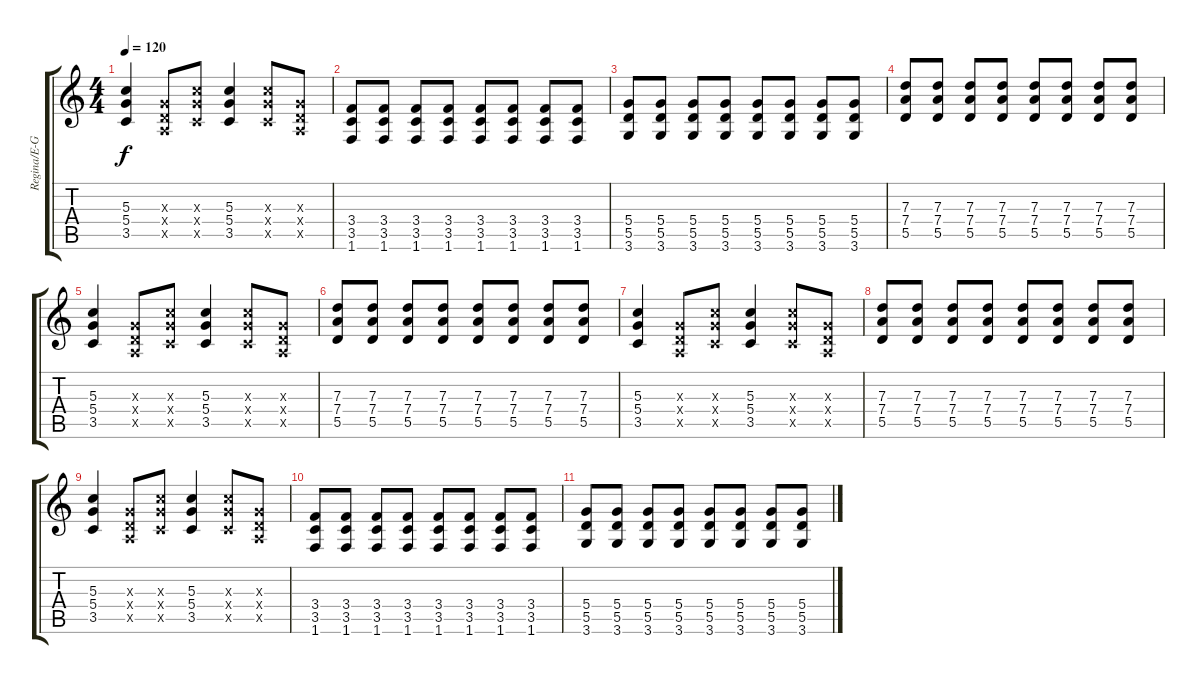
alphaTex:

\track ("Regina/E-Guitar " "Regina/E-G") {instrument distortionguitar}
\staff {score tabs}
\tuning (E4 B3 G3 D3 A2 E2) {hide}
\ts (4 4)
\tempo 120
\clef g2
\ks c
(5.3 5.4 3.5).4{dy f} (0.3{x} 0.4{x} 0.5{x}).8 (5.3{x} 5.4{x} 3.5{x}).8 (5.3 5.4 3.5).4 (5.3{x} 5.4{x} 3.5{x}).8 (0.3{x} 0.4{x} 0.5{x}).8 |
(3.4 3.5 1.6).8 (3.4 3.5 1.6).8 (3.4 3.5 1.6).8 (3.4 3.5 1.6).8 (3.4 3.5 1.6).8 (3.4 3.5 1.6).8 (3.4 3.5 1.6).8 (3.4 3.5 1.6).8 |
(5.4 5.5 3.6).8 (5.4 5.5 3.6).8 (5.4 5.5 3.6).8 (5.4 5.5 3.6).8 (5.4 5.5 3.6).8 (5.4 5.5 3.6).8 (5.4 5.5 3.6).8 (5.4 5.5 3.6).8 |
(7.3 7.4 5.5).8 (7.3 7.4 5.5).8 (7.3 7.4 5.5).8 (7.3 7.4 5.5).8 (7.3 7.4 5.5).8 (7.3 7.4 5.5).8 (7.3 7.4 5.5).8 (7.3 7.4 5.5).8 |
(5.3 5.4 3.5).4 (0.3{x} 0.4{x} 0.5{x}).8 (5.3{x} 5.4{x} 3.5{x}).8 (5.3 5.4 3.5).4 (5.3{x} 5.4{x} 3.5{x}).8 (0.3{x} 0.4{x} 0.5{x}).8 |
(7.3 7.4 5.5).8 (7.3 7.4 5.5).8 (7.3 7.4 5.5).8 (7.3 7.4 5.5).8 (7.3 7.4 5.5).8 (7.3 7.4 5.5).8 (7.3 7.4 5.5).8 (7.3 7.4 5.5).8 |
(5.3 5.4 3.5).4 (0.3{x} 0.4{x} 0.5{x}).8 (5.3{x} 5.4{x} 3.5{x}).8 (5.3 5.4 3.5).4 (5.3{x} 5.4{x} 3.5{x}).8 (0.3{x} 0.4{x} 0.5{x}).8 |
(7.3 7.4 5.5).8 (7.3 7.4 5.5).8 (7.3 7.4 5.5).8 (7.3 7.4 5.5).8 (7.3 7.4 5.5).8 (7.3 7.4 5.5).8 (7.3 7.4 5.5).8 (7.3 7.4 5.5).8 |
(5.3 5.4 3.5).4 (0.3{x} 0.4{x} 0.5{x}).8 (5.3{x} 5.4{x} 3.5{x}).8 (5.3 5.4 3.5).4 (5.3{x} 5.4{x} 3.5{x}).8 (0.3{x} 0.4{x} 0.5{x}).8 |
(3.4 3.5 1.6).8 (3.4 3.5 1.6).8 (3.4 3.5 1.6).8 (3.4 3.5 1.6).8 (3.4 3.5 1.6).8 (3.4 3.5 1.6).8 (3.4 3.5 1.6).8 (3.4 3.5 1.6).8 |
(5.4 5.5 3.6).8 (5.4 5.5 3.6).8 (5.4 5.5 3.6).8 (5.4 5.5 3.6).8 (5.4 5.5 3.6).8 (5.4 5.5 3.6).8 (5.4 5.5 3.6).8 (5.4 5.5 3.6).8
